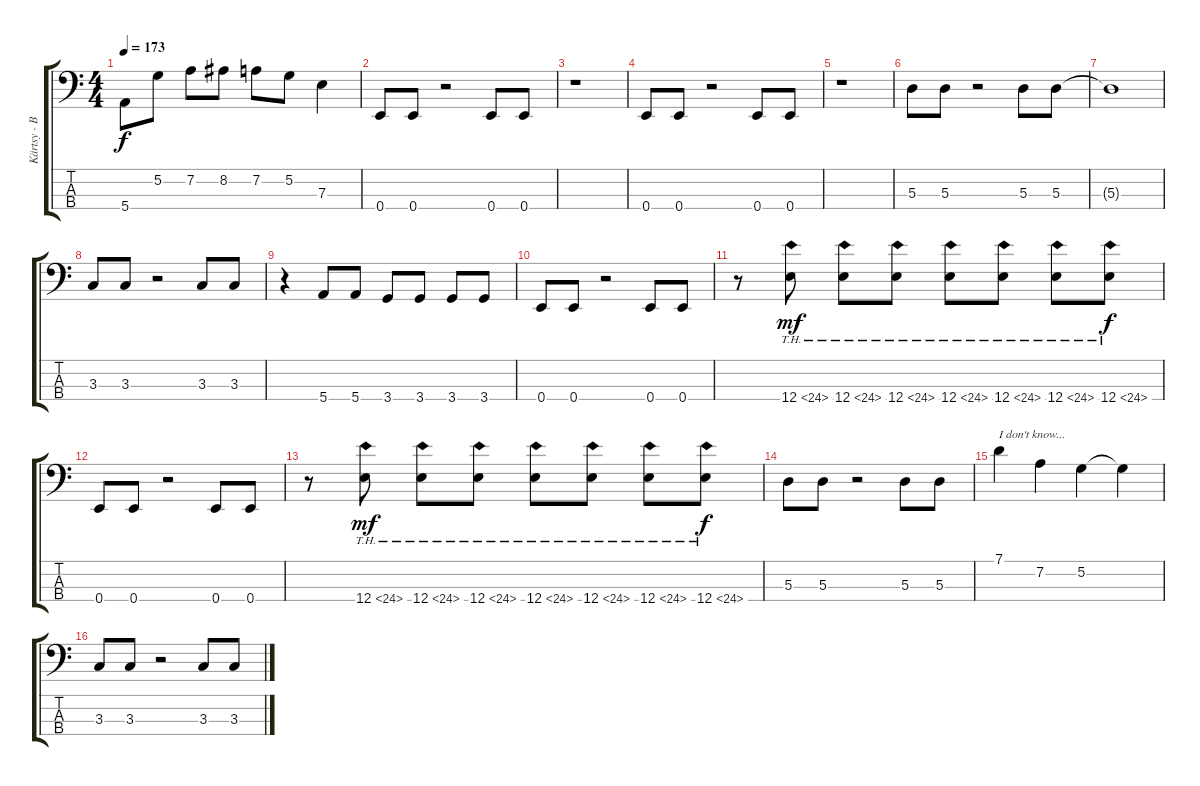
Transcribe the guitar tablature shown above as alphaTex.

\track ("Kärtsy - Bass" "Kärtsy - B") {instrument electricbasspick}
\staff {score tabs}
\tuning (G2 D2 A1 E1) {hide}
\ts (4 4)
\tempo 173
\clef f4
\ks c
5.4{t}.8{dy f} 5.2.8 7.2.8 8.2.8 7.2.8 5.2.8 7.3.4 |
0.4.8 0.4.8 r.2 0.4.8 0.4.8 |
r.1 |
0.4.8 0.4.8 r.2 0.4.8 0.4.8 |
r.1 |
5.3.8 5.3.8 r.2 5.3.8 5.3.8 |
5.3{t}.1 |
3.3.8 3.3.8 r.2 3.3.8 3.3.8 |
r.4 5.4.8 5.4.8 3.4.8 3.4.8 3.4.8 3.4.8 |
0.4.8 0.4.8 r.2 0.4.8 0.4.8 |
r.8 12.4{th 12}.8{dy mf} 12.4{th 12}.8 12.4{th 12}.8 12.4{th 12}.8 12.4{th 12}.8 12.4{th 12}.8 12.4{th 12}.8{dy f} |
0.4.8 0.4.8 r.2 0.4.8 0.4.8 |
r.8 12.4{th 12}.8{dy mf} 12.4{th 12}.8 12.4{th 12}.8 12.4{th 12}.8 12.4{th 12}.8 12.4{th 12}.8 12.4{th 12}.8{dy f} |
5.3.8 5.3.8 r.2 5.3.8 5.3.8 |
7.1.4{txt "I don't know..."} 7.2.4 5.2.4 5.2{t}.4 |
3.3.8 3.3.8 r.2 3.3.8 3.3.8
